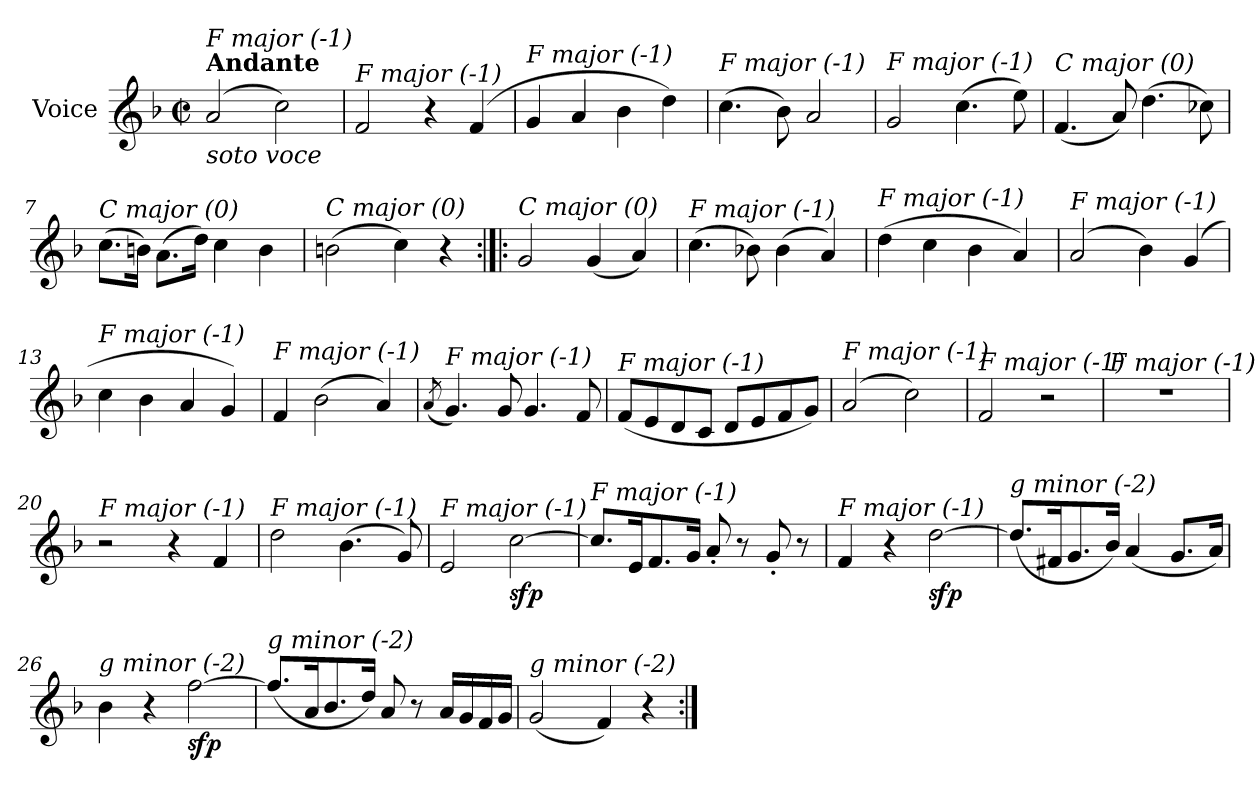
**kern	**dynam
*part1	*part1
*staff1	*staff1
*I"Voice	*
*I'V	*
*clefG2	*
*k[b-]	*
*F:	*
*M2/2	*
*met(c|)	*
=1	=1
!LO:TX:a:B:t=Andante	!
!LO:TX:b:i:t=soto voce	!
!LO:TX:i:t=F major (-1)	!
(>2a/	.
2cc\)	.
=2	=2
!LO:TX:i:t=F major (-1)	!
2f/	.
4r	.
(>4f/	.
=3	=3
!LO:TX:i:t=F major (-1)	!
4g/	.
4a/	.
4b-\	.
4dd\)	.
=4	=4
!LO:TX:i:t=F major (-1)	!
(>4.cc\	.
8b-\)	.
2a/	.
=5	=5
!LO:TX:i:t=F major (-1)	!
2g/	.
(>4.cc\	.
8ee\)	.
=6	=6
!LO:TX:i:t=C major (0)	!
(<4.f/	.
8a/)	.
(>4.dd\	.
8cc-Xi\)	.
!!LO:LB:g=z
=7	=7
!LO:TX:i:t=C major (0)	!
(>8.cc\L	.
16bn\Jk)	.
(>8.a\L	.
16dd\Jk)	.
4cc\	.
4b\	.
=8	=8
!LO:TX:i:t=C major (0)	!
(>2bn\	.
4cc\)	.
4r	.
=9:|!|:	=9:|!|:
!LO:TX:i:t=C major (0)	!
2g/	.
(<4g/	.
4a/)	.
=10	=10
!LO:TX:i:t=F major (-1)	!
(>4.cc\	.
8b-X\)	.
(>4b-\	.
4a/)	.
=11	=11
!LO:TX:i:t=F major (-1)	!
(>4dd\	.
4cc\	.
4b-\	.
4a/)	.
=12	=12
!LO:TX:i:t=F major (-1)	!
(>2a/	.
4b-\)	.
(<4g/	.
!!LO:LB:g=z
=13	=13
!LO:TX:i:t=F major (-1)	!
4cc\	.
4b-\	.
4a/	.
4g/)	.
=14	=14
!LO:TX:i:t=F major (-1)	!
4f/	.
(>2b-\	.
4a/)	.
=15	=15
(<8qa/	.
!LO:TX:i:t=F major (-1)	!
4.g/)	.
8g/	.
4.g/	.
8f/	.
=16	=16
!LO:TX:i:t=F major (-1)	!
(<8f/L	.
8e/	.
8d/	.
8c/J	.
8d/L	.
8e/	.
8f/	.
8g/J)	.
=17	=17
!LO:TX:i:t=F major (-1)	!
(>2a/	.
2cc\)	.
=18	=18
!LO:TX:i:t=F major (-1)	!
2f/	.
2r	.
!!LO:LB:g=z
=19	=19
!LO:TX:i:t=F major (-1)	!
1r	.
=20	=20
!LO:TX:i:t=F major (-1)	!
2r	.
4r	.
4f/	.
=21	=21
!LO:TX:i:t=F major (-1)	!
2dd\	.
(>4.b-\	.
8g/)	.
=22	=22
!LO:TX:i:t=F major (-1)	!
2e/	.
!	!LO:DY:b
[2cc\	sfp
=23	=23
!LO:TX:i:t=F major (-1)	!
8.cc/L]	.
16e/k	.
8.f/	.
16g/Jk	.
8a'</	.
8r	.
8g'</	.
8r	.
=24	=24
!LO:TX:i:t=F major (-1)	!
4f/	.
4r	.
!	!LO:DY:b
[2dd\	sfp
!!LO:LB:g=z
=25	=25
!LO:TX:i:t=g minor (-2)	!
(<8.dd/L]	.
16f#X/k	.
8.g/	.
16b-/Jk)	.
(<4a/	.
8.g/L	.
16a/Jk)	.
=26	=26
!LO:TX:i:t=g minor (-2)	!
4b-\	.
4r	.
!	!LO:DY:b
[2ff\	sfp
=27	=27
!LO:TX:i:t=g minor (-2)	!
(<8.ff/L]	.
16a/k	.
8.b-/	.
16dd/Jk)	.
8a/	.
8r	.
16a/LL	.
16g/	.
16f/	.
16g/JJ	.
=28	=28
!LO:TX:i:t=g minor (-2)	!
(<2g/	.
4f/)	.
4r	.
=:|!	=:|!
*-	*-
